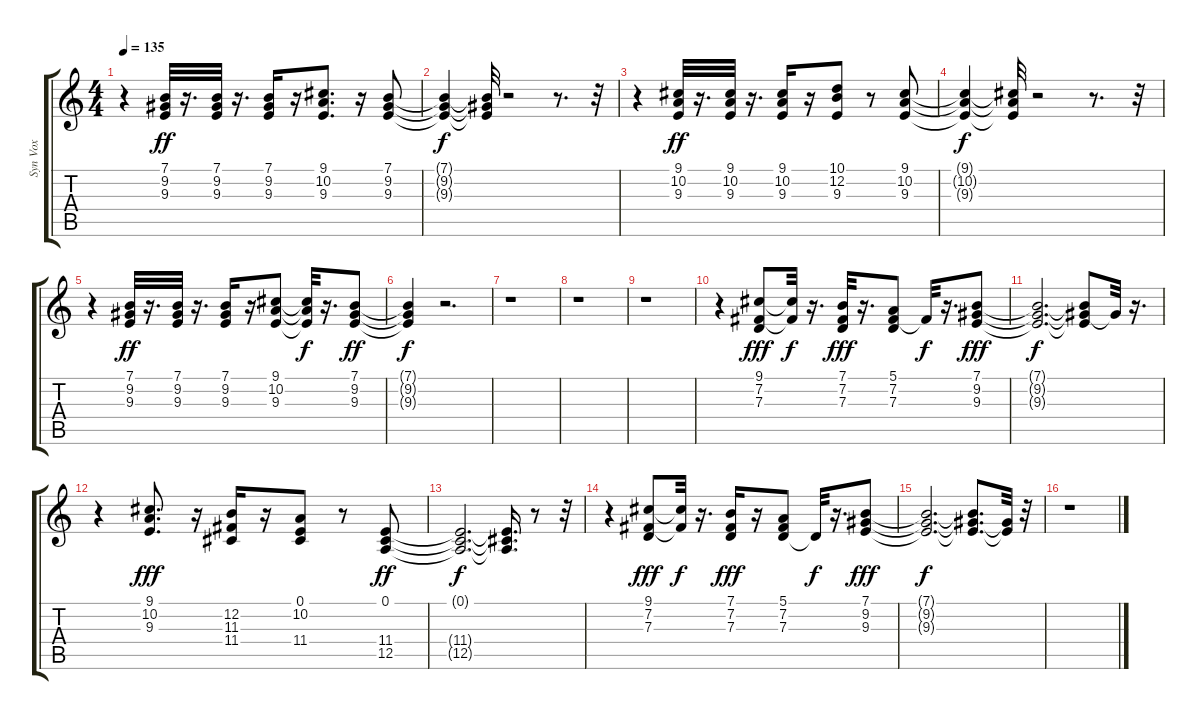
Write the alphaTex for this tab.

\track ("Syn Vox" "Syn Vox") {instrument voiceoohs}
\staff {score tabs}
\tuning (E4 B3 G3 D3 A2 E2) {hide}
\ts (4 4)
\tempo 135
\clef g2
\ks c
r.4{dy f} (7.1 9.2 9.3).32{dy ff} r.16{d} (7.1 9.2 9.3).32 r.16{d} (7.1 9.2 9.3).16 r.16 (9.1 10.2 9.3).8{d} r.16 (7.1 9.2 9.3).8 |
(7.1{t} 9.2{t} 9.3{t}).4{dy f} (7.1{t} 9.2{t} 9.3{t}).32 r.2 r.8{d} r.32 |
r.4 (9.1 10.2 9.3).32{dy ff} r.16{d} (9.1 10.2 9.3).32 r.16{d} (9.1 10.2 9.3).16 r.16 (10.1 12.2 9.3).8 r.8 (9.1 10.2 9.3).8 |
(9.1{t} 10.2{t} 9.3{t}).4{dy f} (9.1{t} 10.2{t} 9.3{t}).32 r.2 r.8{d} r.32 |
r.4 (7.1 9.2 9.3).32{dy ff} r.16{d} (7.1 9.2 9.3).32 r.16{d} (7.1 9.2 9.3).16 r.16 (9.1 10.2 9.3).8 (9.1{t} 10.2{t} 9.3{t}).32{dy f} r.16{d} (7.1 9.2 9.3).8{dy ff} |
(7.1{t} 9.2{t} 9.3{t}).4{dy f} r.2{d} |
r.1 |
r.1 |
r.1 |
r.4 (9.1 7.2 7.3).8{dy fff} (9.1{t} 7.2{t}).32{dy f} r.16{d} (7.1 7.2 7.3).32{dy fff} r.16{d} (5.1 7.2 7.3).8 7.2{t}.32{dy f} r.16{d} (7.1 9.2 9.3).8{dy fff} |
(7.1{t} 9.2{t} 9.3{t}).2{d dy f} (7.1{t} 9.2{t} 9.3{t}).8 9.2{t}.32 r.16{d} |
r.4 (9.1 10.2 9.3).8{d dy fff} r.16 (12.2 11.3 11.4).16 r.16 (0.1 10.2 11.4).8 r.8 (0.1 11.4 12.5).8{dy ff} |
(0.1{t} 11.4{t} 12.5{t}).2{d dy f} (0.1{t} 11.4{t} 12.5{t}).16{d} r.8 r.32 |
r.4 (9.1 7.2 7.3).8{dy fff} (9.1{t} 7.2{t}).32{dy f} r.16{d} (7.1 7.2 7.3).16{dy fff} r.16 (5.1 7.2 7.3).8 7.3{t}.32{dy f} r.16{d} (7.1 9.2 9.3).8{dy fff} |
(7.1{t} 9.2{t} 9.3{t}).2{d dy f} (7.1{t} 9.2{t} 9.3{t}).8{d} (9.2{t} 9.3{t}).32 r.32 |
r.1
